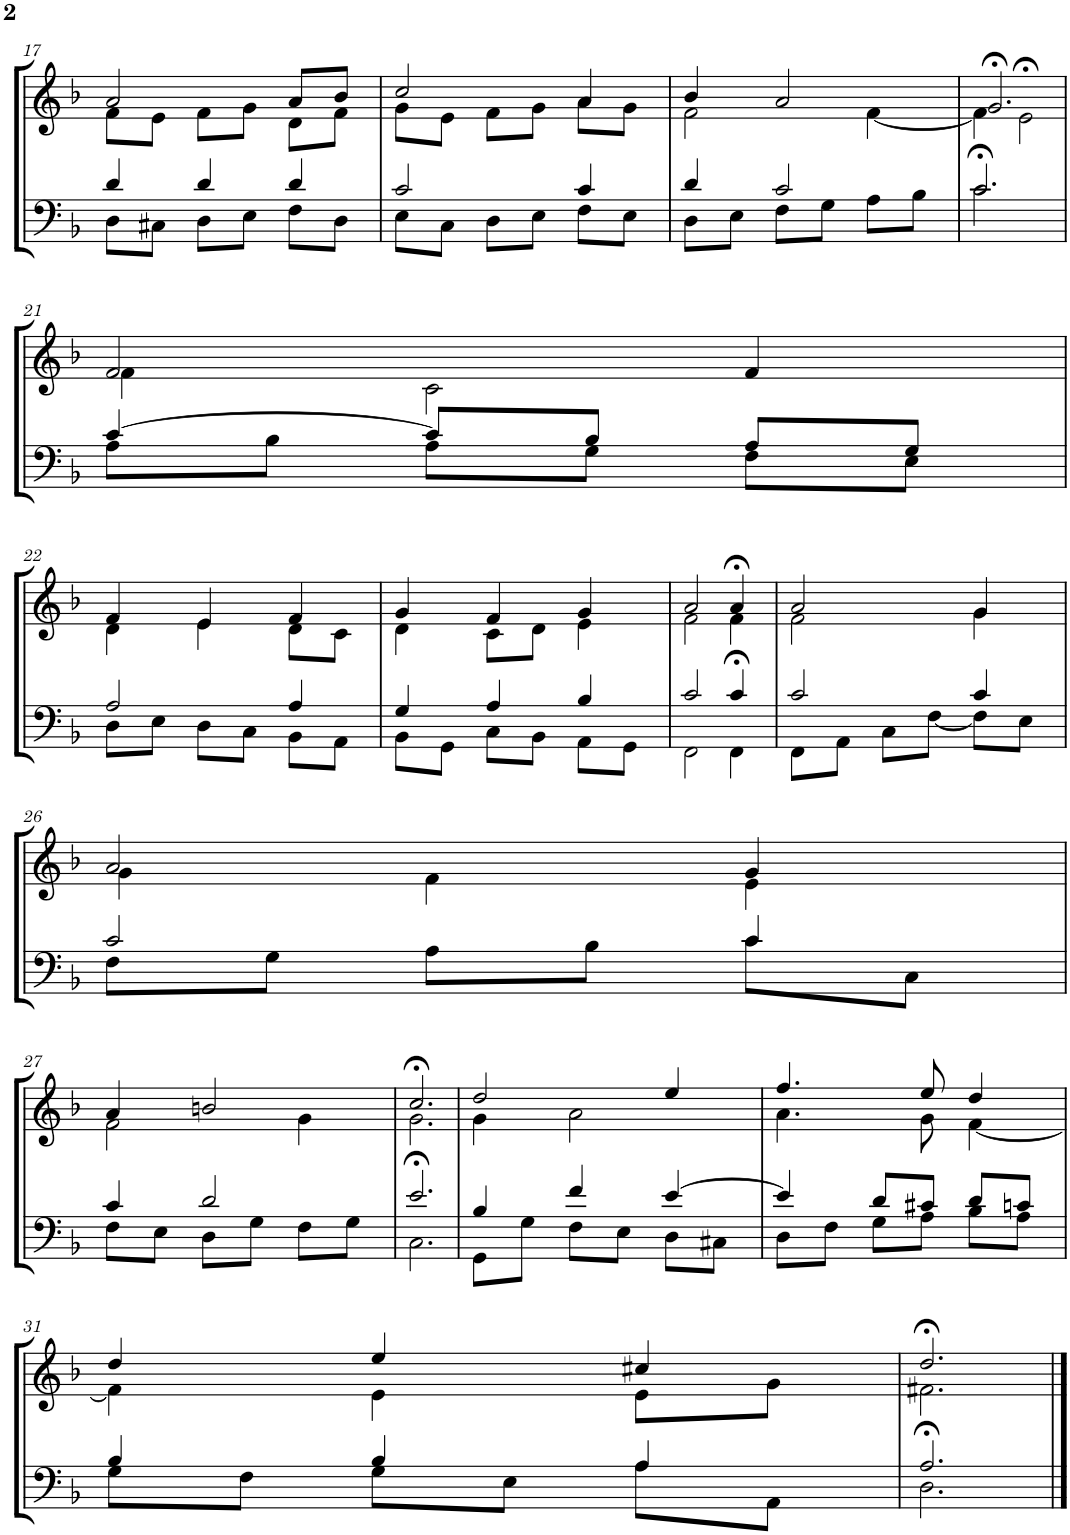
**kern	**kern
*part2	*part1
*staff2	*staff1
*I"Tenor/Baß	*I"Sopran/Alt
!!LO:PB:g=z
*clefF4	*clefG2
*k[b-]	*k[b-]
*M3/4	*M3/4
=17	=17
*^	*^
4d/	8D\L	2a/	8f\L
.	8C#X\J	.	8e\J
4d/	8D\L	.	8f\L
.	8E\J	.	8g\J
4d/	8F\L	8a/L	8d\L
.	8D\J	8b-/J	8f\J
=18	=18	=18	=18
2c/	8E\L	2cc/	8g\L
.	8C\J	.	8e\J
.	8D\L	.	8f\L
.	8E\J	.	8g\J
4c/	8F\L	4a/	8a\L
.	8E\J	.	8g\J
=19	=19	=19	=19
4d/	8D\L	4b-/	2f\
.	8E\J	.	.
2c/	8F\L	2a/	.
.	8G\J	.	.
.	8A\L	.	[4f\
.	8B-\J	.	.
=20	=20	=20	=20
2.c/	2.c>\	2.g>/	4f\]
.	.	.	2e>\
!!LO:LB:g=z	!!
=21	=21	=21	=21
[4c/	8A\L	2f/	4f\
.	8B-\J	.	.
8c/L]	8A\L	.	2c\
8B-/J	8G\J	.	.
8A/L	8F\L	4f/	.
8G/J	8E\J	.	.
!!LO:LB:g=z	!!
=22	=22	=22	=22
2A/	8D\L	4f/	4d\
.	8E\J	.	.
.	8D\L	4e/	4e\
.	8C\J	.	.
4A/	8BB-\L	4f/	8d\L
.	8AA\J	.	8c\J
=23	=23	=23	=23
4G/	8BB-\L	4g/	4d\
.	8GG\J	.	.
4A/	8C\L	4f/	8c\L
.	8BB-\J	.	8d\J
4B-/	8AA\L	4g/	4e\
.	8GG\J	.	.
=24	=24	=24	=24
2c/	2FF\	2a/	2f\
4c/	4FF>\	4a>/	4f\
=25	=25	=25	=25
2c/	8FF\L	2a/	2f\
.	8AA\J	.	.
.	8C\L	.	.
.	[8F\J	.	.
4c/	8F\L]	4g/	4g\
.	8E\J	.	.
!!LO:LB:g=z	!!
=26	=26	=26	=26
2c/	8F\L	2a/	4g\
.	8G\J	.	.
.	8A\L	.	4f\
.	8B-\J	.	.
4c/	8c\L	4g/	4e\
.	8C\J	.	.
!!LO:LB:g=z	!!
=27	=27	=27	=27
4c/	8F\L	4a/	2f\
.	8E\J	.	.
2d/	8D\L	2bn/	.
.	8G\J	.	.
.	8F\L	.	4g\
.	8G\J	.	.
=28	=28	=28	=28
2.e/	2.C>\	2.cc>/	2.g\
=29	=29	=29	=29
4B-/	8GG\L	2dd/	4g\
.	8G\J	.	.
4f/	8F\L	.	2a\
.	8E\J	.	.
[4e/	8D\L	4ee/	.
.	8C#X\J	.	.
=30	=30	=30	=30
4e/]	8D\L	4.ff/	4.a\
.	8F\J	.	.
8d/L	8G\L	.	.
8c#X/J	8A\J	8ee/	8g\
8d/L	8B-\L	4dd/	[4f\
8cn/J	8A\J	.	.
!!LO:LB:g=z	!!
=31	=31	=31	=31
4B-/	8G\L	4dd/	4f\]
.	8F\J	.	.
4B-/	8G\L	4ee/	4e\
.	8E\J	.	.
4A/	8A\L	4cc#X/	8e\L
.	8AA\J	.	8g\J
=32	=32	=32	=32
2.A/	2.D>\	2.dd>/	2.f#X\
*v	*v	*	*
*	*v	*v
==	==
*-	*-
